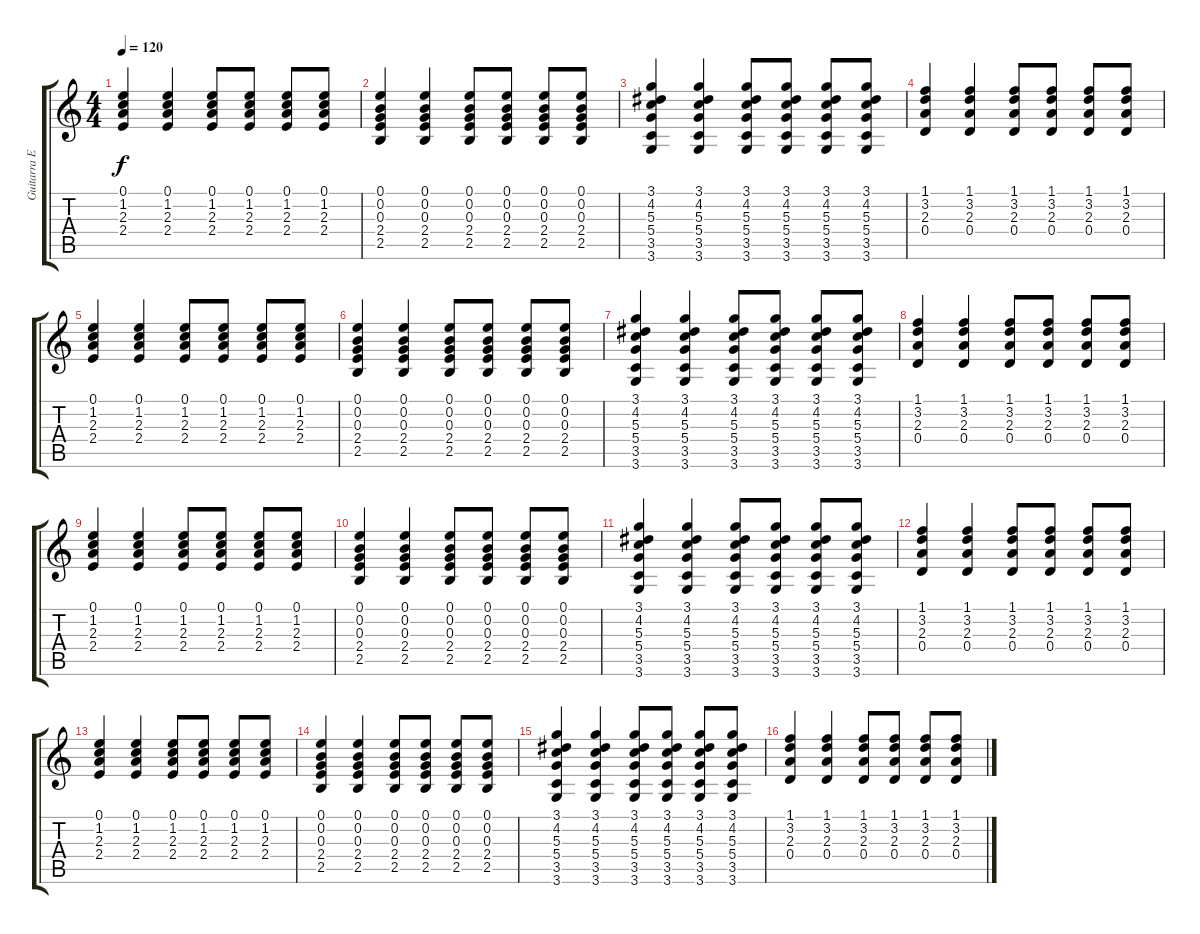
\track ("Guitarra Electroacustica" "Guitarra E") {instrument acousticguitarsteel}
\staff {score tabs}
\tuning (E4 B3 G3 D3 A2 E2) {hide}
\ts (4 4)
\tempo 120
\clef g2
\ks c
(0.1 1.2 2.3 2.4).4{dy f instrument acousticguitarsteel} (0.1 1.2 2.3 2.4).4 (0.1 1.2 2.3 2.4).8 (0.1 1.2 2.3 2.4).8 (0.1 1.2 2.3 2.4).8 (0.1 1.2 2.3 2.4).8 |
(0.1 0.2 0.3 2.4 2.5).4 (0.1 0.2 0.3 2.4 2.5).4 (0.1 0.2 0.3 2.4 2.5).8 (0.1 0.2 0.3 2.4 2.5).8 (0.1 0.2 0.3 2.4 2.5).8 (0.1 0.2 0.3 2.4 2.5).8 |
(3.1 4.2 5.3 5.4 3.5 3.6).4 (3.1 4.2 5.3 5.4 3.5 3.6).4 (3.1 4.2 5.3 5.4 3.5 3.6).8 (3.1 4.2 5.3 5.4 3.5 3.6).8 (3.1 4.2 5.3 5.4 3.5 3.6).8 (3.1 4.2 5.3 5.4 3.5 3.6).8 |
(1.1 3.2 2.3 0.4).4 (1.1 3.2 2.3 0.4).4 (1.1 3.2 2.3 0.4).8 (1.1 3.2 2.3 0.4).8 (1.1 3.2 2.3 0.4).8 (1.1 3.2 2.3 0.4).8 |
(0.1 1.2 2.3 2.4).4 (0.1 1.2 2.3 2.4).4 (0.1 1.2 2.3 2.4).8 (0.1 1.2 2.3 2.4).8 (0.1 1.2 2.3 2.4).8 (0.1 1.2 2.3 2.4).8 |
(0.1 0.2 0.3 2.4 2.5).4 (0.1 0.2 0.3 2.4 2.5).4 (0.1 0.2 0.3 2.4 2.5).8 (0.1 0.2 0.3 2.4 2.5).8 (0.1 0.2 0.3 2.4 2.5).8 (0.1 0.2 0.3 2.4 2.5).8 |
(3.1 4.2 5.3 5.4 3.5 3.6).4 (3.1 4.2 5.3 5.4 3.5 3.6).4 (3.1 4.2 5.3 5.4 3.5 3.6).8 (3.1 4.2 5.3 5.4 3.5 3.6).8 (3.1 4.2 5.3 5.4 3.5 3.6).8 (3.1 4.2 5.3 5.4 3.5 3.6).8 |
(1.1 3.2 2.3 0.4).4 (1.1 3.2 2.3 0.4).4 (1.1 3.2 2.3 0.4).8 (1.1 3.2 2.3 0.4).8 (1.1 3.2 2.3 0.4).8 (1.1 3.2 2.3 0.4).8 |
(0.1 1.2 2.3 2.4).4 (0.1 1.2 2.3 2.4).4 (0.1 1.2 2.3 2.4).8 (0.1 1.2 2.3 2.4).8 (0.1 1.2 2.3 2.4).8 (0.1 1.2 2.3 2.4).8 |
(0.1 0.2 0.3 2.4 2.5).4 (0.1 0.2 0.3 2.4 2.5).4 (0.1 0.2 0.3 2.4 2.5).8 (0.1 0.2 0.3 2.4 2.5).8 (0.1 0.2 0.3 2.4 2.5).8 (0.1 0.2 0.3 2.4 2.5).8 |
(3.1 4.2 5.3 5.4 3.5 3.6).4 (3.1 4.2 5.3 5.4 3.5 3.6).4 (3.1 4.2 5.3 5.4 3.5 3.6).8 (3.1 4.2 5.3 5.4 3.5 3.6).8 (3.1 4.2 5.3 5.4 3.5 3.6).8 (3.1 4.2 5.3 5.4 3.5 3.6).8 |
(1.1 3.2 2.3 0.4).4 (1.1 3.2 2.3 0.4).4 (1.1 3.2 2.3 0.4).8 (1.1 3.2 2.3 0.4).8 (1.1 3.2 2.3 0.4).8 (1.1 3.2 2.3 0.4).8 |
(0.1 1.2 2.3 2.4).4 (0.1 1.2 2.3 2.4).4 (0.1 1.2 2.3 2.4).8 (0.1 1.2 2.3 2.4).8 (0.1 1.2 2.3 2.4).8 (0.1 1.2 2.3 2.4).8 |
(0.1 0.2 0.3 2.4 2.5).4 (0.1 0.2 0.3 2.4 2.5).4 (0.1 0.2 0.3 2.4 2.5).8 (0.1 0.2 0.3 2.4 2.5).8 (0.1 0.2 0.3 2.4 2.5).8 (0.1 0.2 0.3 2.4 2.5).8 |
(3.1 4.2 5.3 5.4 3.5 3.6).4 (3.1 4.2 5.3 5.4 3.5 3.6).4 (3.1 4.2 5.3 5.4 3.5 3.6).8 (3.1 4.2 5.3 5.4 3.5 3.6).8 (3.1 4.2 5.3 5.4 3.5 3.6).8 (3.1 4.2 5.3 5.4 3.5 3.6).8 |
(1.1 3.2 2.3 0.4).4 (1.1 3.2 2.3 0.4).4 (1.1 3.2 2.3 0.4).8 (1.1 3.2 2.3 0.4).8 (1.1 3.2 2.3 0.4).8 (1.1 3.2 2.3 0.4).8
